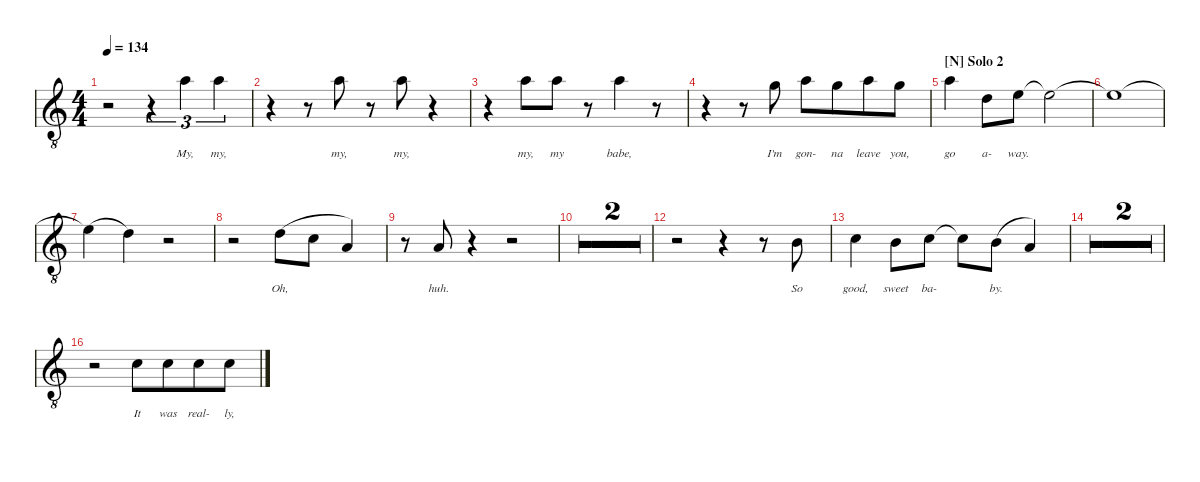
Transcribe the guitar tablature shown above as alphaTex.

\hideDynamics
\bracketExtendMode nobrackets
\singleTrackTrackNamePolicy hidden
\multiTrackTrackNamePolicy hidden
\firstSystemTrackNameMode fullname
\firstSystemTrackNameOrientation horizontal
\otherSystemsTrackNameOrientation horizontal
\track ("Vocal" "Voc.") {multiBarRest instrument voiceoohs}
\staff {score}
\tuning (E4 B3 G3 D3 A2 E2)
\ts (4 4)
\tempo 134
\clef g2
\ottava 8vb
\ks aminor
r.2{dy mf} r.4{tu (3 2)} 5.1.4{tu (3 2) lyrics (0 "My,") lyrics (1 "") lyrics (2 "") lyrics (3 "") lyrics (4 "")} 5.1.4{tu (3 2) lyrics (0 "my,") lyrics (1 "") lyrics (2 "") lyrics (3 "") lyrics (4 "")} |
r.4 r.8 5.1.8{lyrics (0 "my,") lyrics (1 "") lyrics (2 "") lyrics (3 "") lyrics (4 "")} r.8 5.1.8{lyrics (0 "my,") lyrics (1 "") lyrics (2 "") lyrics (3 "") lyrics (4 "")} r.4 |
r.4 5.1.8{lyrics (0 "my,") lyrics (1 "") lyrics (2 "") lyrics (3 "") lyrics (4 "")} 5.1.8{lyrics (0 "my") lyrics (1 "") lyrics (2 "") lyrics (3 "") lyrics (4 "")} r.8 5.1.4{lyrics (0 "babe,") lyrics (1 "") lyrics (2 "") lyrics (3 "") lyrics (4 "")} r.8 |
r.4 r.8 3.1.8{lyrics (0 "I'm") lyrics (1 "") lyrics (2 "") lyrics (3 "") lyrics (4 "")} 5.1.8{lyrics (0 "gon-") lyrics (1 "") lyrics (2 "") lyrics (3 "") lyrics (4 "") beam merge} 3.1.8{lyrics (0 "na") lyrics (1 "") lyrics (2 "") lyrics (3 "") lyrics (4 "") beam merge} 5.1.8{lyrics (0 "leave") lyrics (1 "") lyrics (2 "") lyrics (3 "") lyrics (4 "") beam merge} 3.1.8{lyrics (0 "you,") lyrics (1 "") lyrics (2 "") lyrics (3 "") lyrics (4 "")} |
\section ("N" "Solo 2")
5.1.4{lyrics (0 "go") lyrics (1 "") lyrics (2 "") lyrics (3 "") lyrics (4 "")} 3.2.8{lyrics (0 "a-") lyrics (1 "") lyrics (2 "") lyrics (3 "") lyrics (4 "")} 0.1.8{lyrics (0 "way.") lyrics (1 "") lyrics (2 "") lyrics (3 "") lyrics (4 "")} 0.1{t}.2 |
0.1{t}.1 |
0.1{t}.4{legatoorigin} 3.2.4 r.2 |
r.2 3.2.8{lyrics (0 "Oh,") lyrics (1 "") lyrics (2 "") lyrics (3 "") lyrics (4 "") legatoorigin} 1.2.8{legatoorigin} 2.3.4 |
r.8 2.3.8{lyrics (0 "huh.") lyrics (1 "") lyrics (2 "") lyrics (3 "") lyrics (4 "")} r.4 r.2 |
r.1 |
r.1 |
r.2 r.4 r.8 0.2.8{lyrics (0 "So") lyrics (1 "") lyrics (2 "") lyrics (3 "") lyrics (4 "")} |
1.2.4{lyrics (0 "good,") lyrics (1 "") lyrics (2 "") lyrics (3 "") lyrics (4 "")} 0.2.8{lyrics (0 "sweet") lyrics (1 "") lyrics (2 "") lyrics (3 "") lyrics (4 "")} 1.2.8{lyrics (0 "ba-") lyrics (1 "") lyrics (2 "") lyrics (3 "") lyrics (4 "")} 1.2{t}.8 0.2.8{lyrics (0 "by.") lyrics (1 "") lyrics (2 "") lyrics (3 "") lyrics (4 "") legatoorigin} 2.3.4 |
r.1 |
r.1 |
r.2 1.2.8{lyrics (0 "It") lyrics (1 "") lyrics (2 "") lyrics (3 "") lyrics (4 "") beam merge} 1.2.8{lyrics (0 "was") lyrics (1 "") lyrics (2 "") lyrics (3 "") lyrics (4 "") beam merge} 1.2.8{lyrics (0 "real-") lyrics (1 "") lyrics (2 "") lyrics (3 "") lyrics (4 "") beam merge} 1.2.8{lyrics (0 "ly,") lyrics (1 "") lyrics (2 "") lyrics (3 "") lyrics (4 "")}
